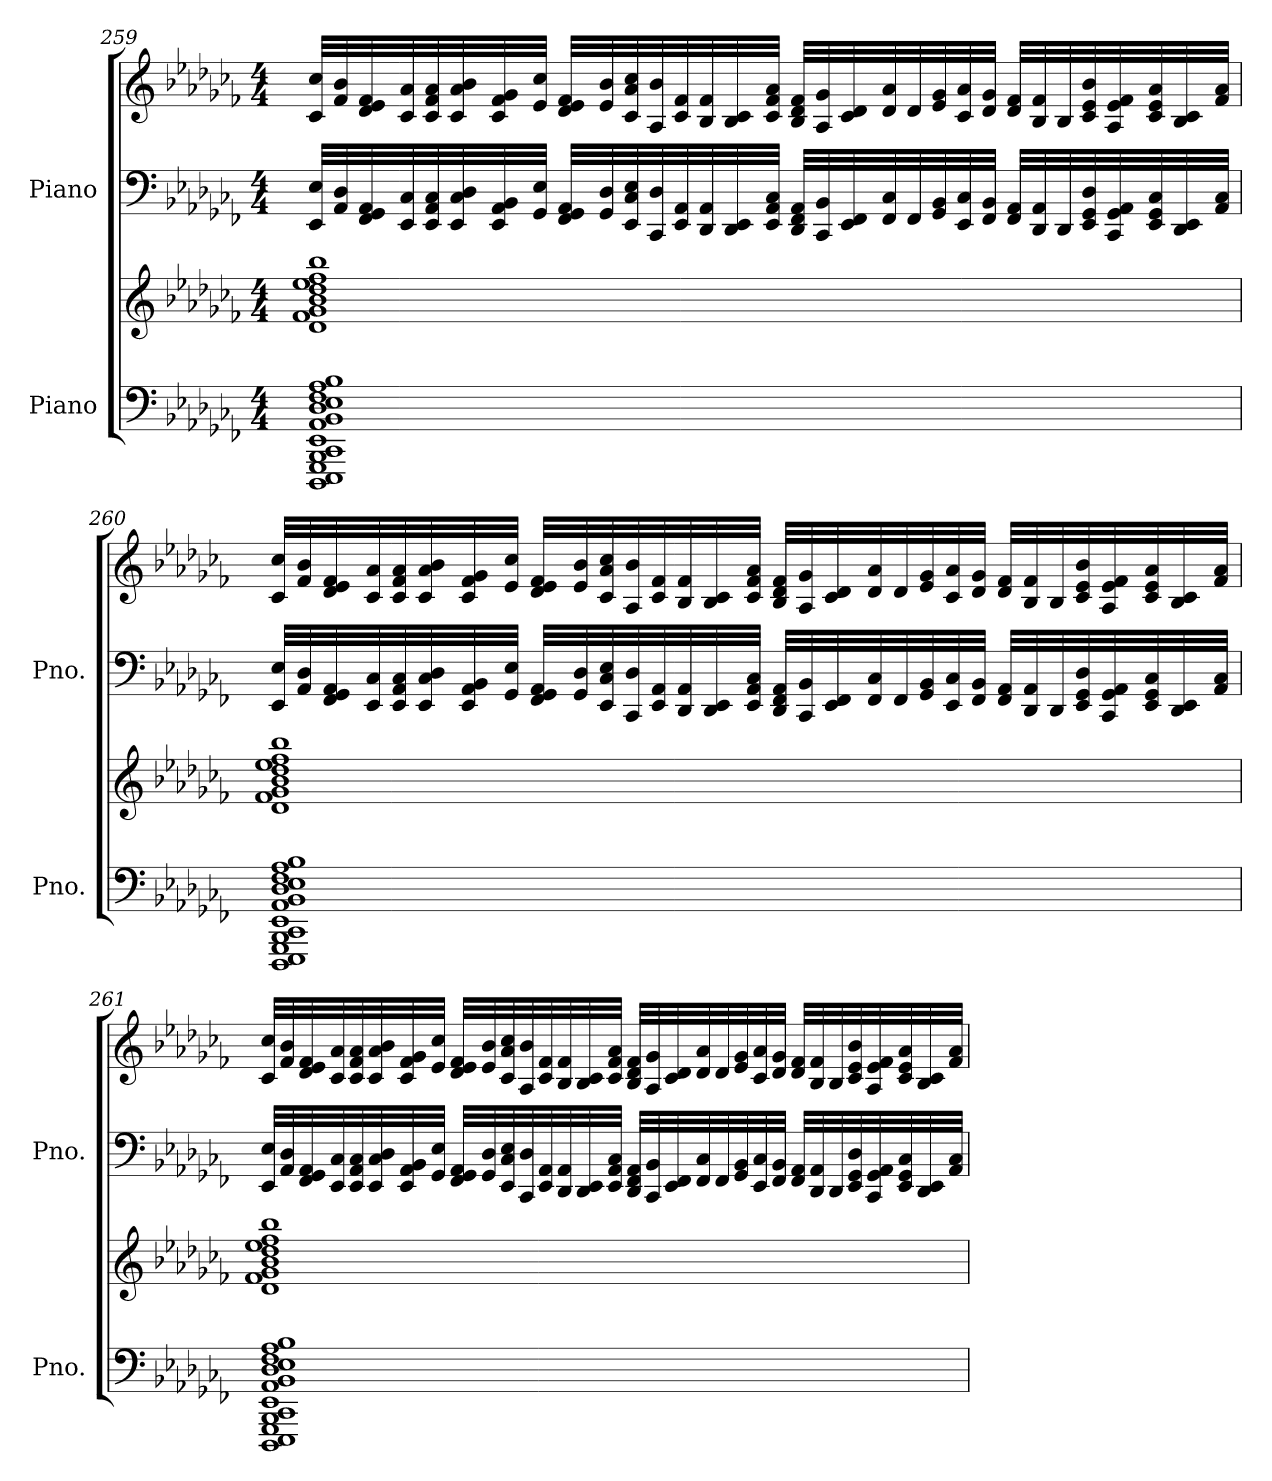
**kern	**kern	**kern	**kern
*part2	*part2	*part1	*part1
*staff4	*staff3	*staff2	*staff1
*I"Piano	*	*I"Piano	*
*I'Pno.	*	*I'Pno.	*
!!LO:LB:g=z
*clefF4	*clefG2	*clefF4	*clefG2
*ITrd14c24	*ITrd14c24	*ITrd-21c-36	*ITrd-21c-36
*k[b-e-a-d-g-c-f-]	*k[b-e-a-d-g-c-f-]	*k[b-e-a-d-g-c-f-]	*k[b-e-a-d-g-c-f-]
*M4/4	*M4/4	*M4/4	*M4/4
=259	=259	=259	=259
1DDDDD- 1EEEEE- 1GGGGG- 1BBBBB- 1CCCC- 1EEEE- 1AAAA- 1BBBB- 1DDD- 1EEE- 1FFF- 1AAA- 1BBB-	1DD- 1FF- 1GG- 1BB- 1D- 1E- 1F- 1B-	32ee-/ 32eee-/LLL	32cccc-/ 32ccccc-/LLL
.	.	32aa-/ 32ddd-/	32ffff-/ 32bbbb-/
.	.	32ff-/ 32gg-/ 32aa-/	32dddd-/ 32eeee-/ 32ffff-/
.	.	32ee-/ 32ccc-/	32cccc-/ 32aaaa-/
.	.	32ee-/ 32aa-/ 32ccc-/	32cccc-/ 32ffff-/ 32aaaa-/
.	.	32ee-/ 32ccc-/ 32ddd-/	32cccc-/ 32aaaa-/ 32bbbb-/
.	.	32ee-/ 32aa-/ 32bb-/	32cccc-/ 32ffff-/ 32gggg-/
.	.	32gg-/ 32eee-/JJJ	32eeee-/ 32ccccc-/JJJ
.	.	32ff-/ 32gg-/ 32aa-/LLL	32dddd-/ 32eeee-/ 32ffff-/LLL
.	.	32gg-/ 32ddd-/	32eeee-/ 32bbbb-/
.	.	32ee-/ 32ccc-/ 32eee-/	32cccc-/ 32aaaa-/ 32ccccc-/
.	.	32cc-/ 32ddd-/	32aaa-/ 32bbbb-/
.	.	32ee-/ 32aa-/	32cccc-/ 32ffff-/
.	.	32dd-/ 32aa-/	32bbb-/ 32ffff-/
.	.	32dd-/ 32ee-/	32bbb-/ 32cccc-/
.	.	32ee-/ 32aa-/ 32ccc-/JJJ	32cccc-/ 32ffff-/ 32aaaa-/JJJ
.	.	32dd-/ 32ff-/ 32aa-/LLL	32bbb-/ 32dddd-/ 32ffff-/LLL
.	.	32cc-/ 32bb-/	32aaa-/ 32gggg-/
.	.	32ee-/ 32ff-/	32cccc-/ 32dddd-/
.	.	32ff-/ 32ccc-/	32dddd-/ 32aaaa-/
.	.	32ff-/	32dddd-/
.	.	32gg-/ 32bb-/	32eeee-/ 32gggg-/
.	.	32ee-/ 32ccc-/	32cccc-/ 32aaaa-/
.	.	32ff-/ 32bb-/JJJ	32dddd-/ 32gggg-/JJJ
.	.	32ff-/ 32aa-/LLL	32dddd-/ 32ffff-/LLL
.	.	32dd-/ 32aa-/	32bbb-/ 32ffff-/
.	.	32dd-/	32bbb-/
.	.	32ee-/ 32gg-/ 32ddd-/	32cccc-/ 32eeee-/ 32bbbb-/
.	.	32cc-/ 32gg-/ 32aa-/	32aaa-/ 32eeee-/ 32ffff-/
.	.	32ee-/ 32gg-/ 32ccc-/	32cccc-/ 32eeee-/ 32aaaa-/
.	.	32dd-/ 32ee-/	32bbb-/ 32cccc-/
.	.	32aa-/ 32ccc-/JJJ	32ffff-/ 32aaaa-/JJJ
!!LO:LB:g=z
=260	=260	=260	=260
1DDDDD- 1EEEEE- 1GGGGG- 1BBBBB- 1CCCC- 1EEEE- 1AAAA- 1BBBB- 1DDD- 1EEE- 1FFF- 1AAA- 1BBB-	1DD- 1FF- 1GG- 1BB- 1D- 1E- 1F- 1B-	32ee-/ 32eee-/LLL	32cccc-/ 32ccccc-/LLL
.	.	32aa-/ 32ddd-/	32ffff-/ 32bbbb-/
.	.	32ff-/ 32gg-/ 32aa-/	32dddd-/ 32eeee-/ 32ffff-/
.	.	32ee-/ 32ccc-/	32cccc-/ 32aaaa-/
.	.	32ee-/ 32aa-/ 32ccc-/	32cccc-/ 32ffff-/ 32aaaa-/
.	.	32ee-/ 32ccc-/ 32ddd-/	32cccc-/ 32aaaa-/ 32bbbb-/
.	.	32ee-/ 32aa-/ 32bb-/	32cccc-/ 32ffff-/ 32gggg-/
.	.	32gg-/ 32eee-/JJJ	32eeee-/ 32ccccc-/JJJ
.	.	32ff-/ 32gg-/ 32aa-/LLL	32dddd-/ 32eeee-/ 32ffff-/LLL
.	.	32gg-/ 32ddd-/	32eeee-/ 32bbbb-/
.	.	32ee-/ 32ccc-/ 32eee-/	32cccc-/ 32aaaa-/ 32ccccc-/
.	.	32cc-/ 32ddd-/	32aaa-/ 32bbbb-/
.	.	32ee-/ 32aa-/	32cccc-/ 32ffff-/
.	.	32dd-/ 32aa-/	32bbb-/ 32ffff-/
.	.	32dd-/ 32ee-/	32bbb-/ 32cccc-/
.	.	32ee-/ 32aa-/ 32ccc-/JJJ	32cccc-/ 32ffff-/ 32aaaa-/JJJ
.	.	32dd-/ 32ff-/ 32aa-/LLL	32bbb-/ 32dddd-/ 32ffff-/LLL
.	.	32cc-/ 32bb-/	32aaa-/ 32gggg-/
.	.	32ee-/ 32ff-/	32cccc-/ 32dddd-/
.	.	32ff-/ 32ccc-/	32dddd-/ 32aaaa-/
.	.	32ff-/	32dddd-/
.	.	32gg-/ 32bb-/	32eeee-/ 32gggg-/
.	.	32ee-/ 32ccc-/	32cccc-/ 32aaaa-/
.	.	32ff-/ 32bb-/JJJ	32dddd-/ 32gggg-/JJJ
.	.	32ff-/ 32aa-/LLL	32dddd-/ 32ffff-/LLL
.	.	32dd-/ 32aa-/	32bbb-/ 32ffff-/
.	.	32dd-/	32bbb-/
.	.	32ee-/ 32gg-/ 32ddd-/	32cccc-/ 32eeee-/ 32bbbb-/
.	.	32cc-/ 32gg-/ 32aa-/	32aaa-/ 32eeee-/ 32ffff-/
.	.	32ee-/ 32gg-/ 32ccc-/	32cccc-/ 32eeee-/ 32aaaa-/
.	.	32dd-/ 32ee-/	32bbb-/ 32cccc-/
.	.	32aa-/ 32ccc-/JJJ	32ffff-/ 32aaaa-/JJJ
!!LO:PB:g=z
=261	=261	=261	=261
1DDDDD- 1EEEEE- 1GGGGG- 1BBBBB- 1CCCC- 1EEEE- 1AAAA- 1BBBB- 1DDD- 1EEE- 1FFF- 1AAA- 1BBB-	1DD- 1FF- 1GG- 1BB- 1D- 1E- 1F- 1B-	32ee-/ 32eee-/LLL	32cccc-/ 32ccccc-/LLL
.	.	32aa-/ 32ddd-/	32ffff-/ 32bbbb-/
.	.	32ff-/ 32gg-/ 32aa-/	32dddd-/ 32eeee-/ 32ffff-/
.	.	32ee-/ 32ccc-/	32cccc-/ 32aaaa-/
.	.	32ee-/ 32aa-/ 32ccc-/	32cccc-/ 32ffff-/ 32aaaa-/
.	.	32ee-/ 32ccc-/ 32ddd-/	32cccc-/ 32aaaa-/ 32bbbb-/
.	.	32ee-/ 32aa-/ 32bb-/	32cccc-/ 32ffff-/ 32gggg-/
.	.	32gg-/ 32eee-/JJJ	32eeee-/ 32ccccc-/JJJ
.	.	32ff-/ 32gg-/ 32aa-/LLL	32dddd-/ 32eeee-/ 32ffff-/LLL
.	.	32gg-/ 32ddd-/	32eeee-/ 32bbbb-/
.	.	32ee-/ 32ccc-/ 32eee-/	32cccc-/ 32aaaa-/ 32ccccc-/
.	.	32cc-/ 32ddd-/	32aaa-/ 32bbbb-/
.	.	32ee-/ 32aa-/	32cccc-/ 32ffff-/
.	.	32dd-/ 32aa-/	32bbb-/ 32ffff-/
.	.	32dd-/ 32ee-/	32bbb-/ 32cccc-/
.	.	32ee-/ 32aa-/ 32ccc-/JJJ	32cccc-/ 32ffff-/ 32aaaa-/JJJ
.	.	32dd-/ 32ff-/ 32aa-/LLL	32bbb-/ 32dddd-/ 32ffff-/LLL
.	.	32cc-/ 32bb-/	32aaa-/ 32gggg-/
.	.	32ee-/ 32ff-/	32cccc-/ 32dddd-/
.	.	32ff-/ 32ccc-/	32dddd-/ 32aaaa-/
.	.	32ff-/	32dddd-/
.	.	32gg-/ 32bb-/	32eeee-/ 32gggg-/
.	.	32ee-/ 32ccc-/	32cccc-/ 32aaaa-/
.	.	32ff-/ 32bb-/JJJ	32dddd-/ 32gggg-/JJJ
.	.	32ff-/ 32aa-/LLL	32dddd-/ 32ffff-/LLL
.	.	32dd-/ 32aa-/	32bbb-/ 32ffff-/
.	.	32dd-/	32bbb-/
.	.	32ee-/ 32gg-/ 32ddd-/	32cccc-/ 32eeee-/ 32bbbb-/
.	.	32cc-/ 32gg-/ 32aa-/	32aaa-/ 32eeee-/ 32ffff-/
.	.	32ee-/ 32gg-/ 32ccc-/	32cccc-/ 32eeee-/ 32aaaa-/
.	.	32dd-/ 32ee-/	32bbb-/ 32cccc-/
.	.	32aa-/ 32ccc-/JJJ	32ffff-/ 32aaaa-/JJJ
=	=	=	=
*-	*-	*-	*-
